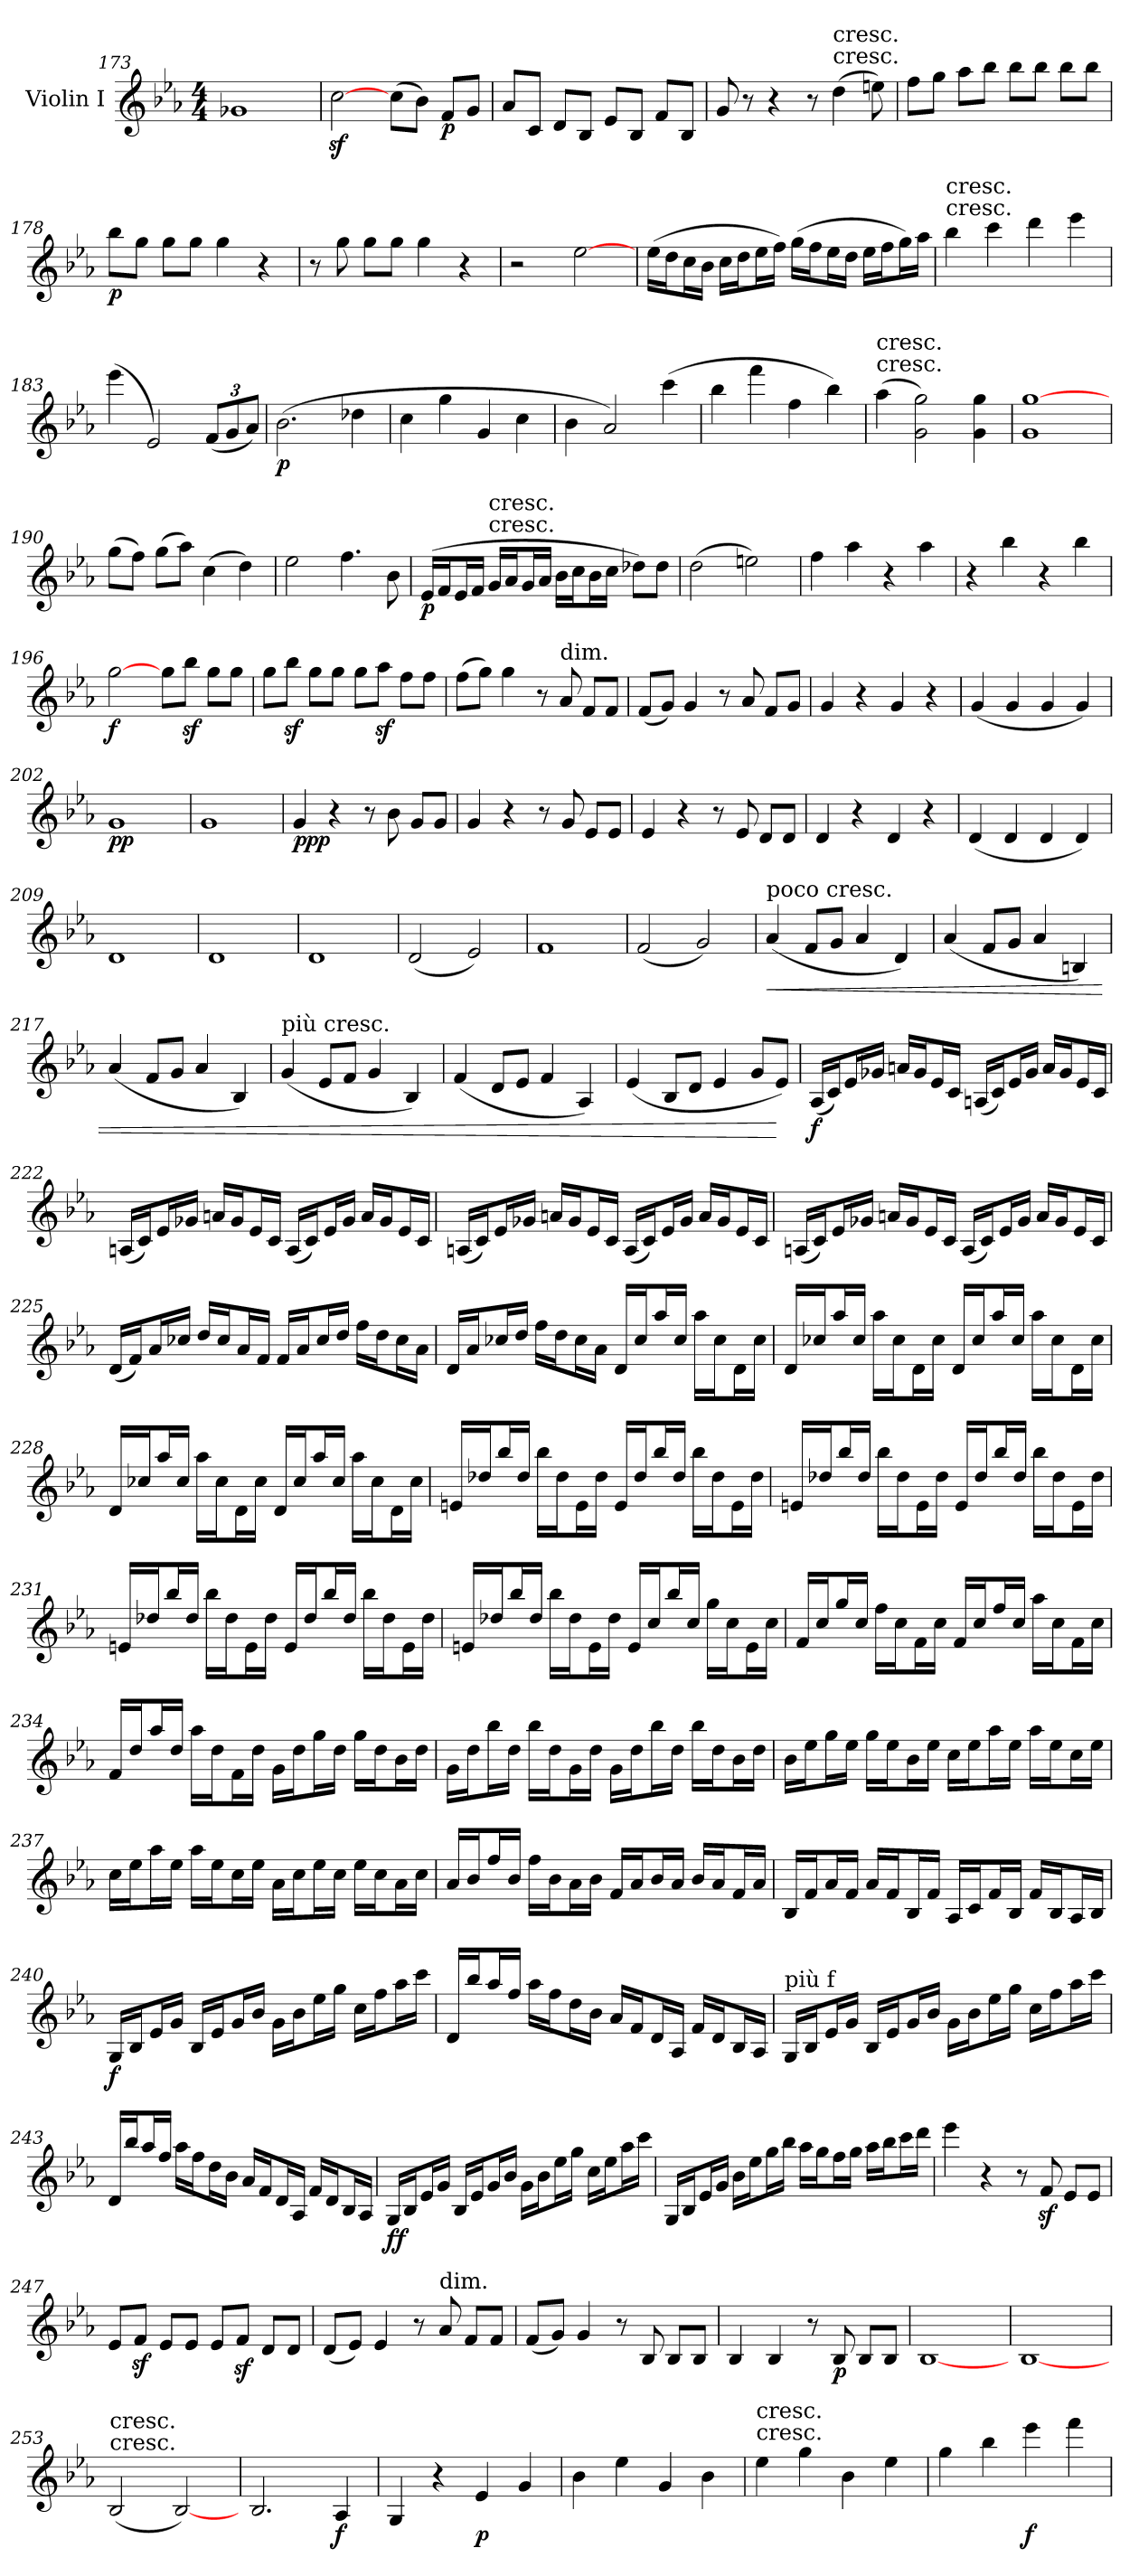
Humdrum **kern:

**kern	**dynam
*part1	*part1
*staff1	*staff1
*I"Violin I	*
*I'Vln	*
*clefG2	*
*k[b-e-a-]	*
*E-:	*
*M4/4	*
=173	=173
1g-X	.
=174	=174
[2ccz	.
(8cc\L	.
8b-\J)	.
8f/L	p
8g/J	.
=175	=175
8a-/L	.
8c/J	.
8d/L	.
8B-/J	.
8e-/L	.
8B-/J	.
8f/L	.
8B-/J	.
=176	=176
8g	.
8r	.
4r	.
8r	.
!LO:TX:t=cresc.	!
!LO:TX:a:t=cresc.	!
(4dd	.
8een)	.
=177	=177
8ff\L	.
8gg\J	.
8aa-\L	.
8bb-\J	.
8bb-\L	.
8bb-\J	.
8bb-\L	.
8bb-\J	.
=178	=178
8bb-\L	p
8gg\J	.
8gg\L	.
8gg\J	.
4gg	.
4r	.
=179	=179
8r	.
8gg	.
8gg\L	.
8gg\J	.
4gg	.
4r	.
=180	=180
2r	.
[2ee-	.
=181	=181
(16ee-\LL	.
16dd\J	.
16cc\L	.
16b-\JJ	.
16cc\LL	.
16dd\J	.
16ee-\L	.
16ff\JJ)	.
(16gg\LL	.
16ff\J	.
16ee-\L	.
16dd\JJ	.
16ee-\LL	.
16ff\J	.
16gg\L)	.
16aa-\JJ	.
=182	=182
!LO:TX:t=cresc.	!
!LO:TX:a:t=cresc.	!
4bb-	.
4ccc	.
4ddd	.
4eee-	.
=183	=183
(4eee-	.
2e-)	.
(12f/L	.
12g/	.
12a-/J)	.
=184	=184
(2.b-	p
4dd-X	.
=185	=185
4cc	.
4gg	.
4g	.
4cc	.
=186	=186
4b-	.
2a-)	.
(4ccc	.
=187	=187
4bb-	.
4fff	.
4ff	.
4bb-)	.
=188	=188
!LO:TX:t=cresc.	!
!LO:TX:a:t=cresc.	!
(4aa-	.
2g 2gg)	.
4g 4gg	.
=189	=189
1g [1gg	.
=190	=190
(8gg\L	.
8ff\J)	.
(8gg\L	.
8aa-\J)	.
(4cc	.
4dd)	.
=191	=191
2ee-	.
4.ff	.
8b-	.
=192	=192
(16e-/LL	p
16f/J	.
16e-/L	.
16f/JJ	.
!LO:TX:t=cresc.	!
!LO:TX:a:t=cresc.	!
16g/LL	.
16a-/J	.
16g/L	.
16a-/JJ	.
16b-\LL	.
16cc\J	.
16b-\L	.
16cc\JJ	.
8dd-X\L)	.
8dd-\J	.
=193	=193
(2dd	.
2een)	.
=194	=194
4ff	.
4aa-	.
4r	.
4aa-	.
=195	=195
4r	.
4bb-	.
4r	.
4bb-	.
=196	=196
[2gg	f
8gg\L	.
8bb-z\J	.
8gg\L	.
8gg\J	.
=197	=197
8gg\L	.
8bb-z\J	.
8gg\L	.
8gg\J	.
8gg\L	.
8aa-z\J	.
8ff\L	.
8ff\J	.
=198	=198
(8ff\L	.
8gg\J)	.
4gg	.
8r	.
!LO:TX:a:t=dim.	!
8a-	.
8f/L	.
8f/J	.
=199	=199
(8f/L	.
8g/J)	.
4g	.
8r	.
8a-	.
8f/L	.
8g/J	.
=200	=200
4g	.
4r	.
4g	.
4r	.
=201	=201
(4g	.
4g	.
4g	.
4g)	.
=202	=202
1g	pp
=203	=203
1g	.
=204	=204
4g	ppp
4r	.
8r	.
8b-	.
8g/L	.
8g/J	.
=205	=205
4g	.
4r	.
8r	.
8g	.
8e-/L	.
8e-/J	.
=206	=206
4e-	.
4r	.
8r	.
8e-	.
8d/L	.
8d/J	.
=207	=207
4d	.
4r	.
4d	.
4r	.
=208	=208
(4d	.
4d	.
4d	.
4d)	.
=209	=209
1d	.
=210	=210
1d	.
=211	=211
1d	.
=212	=212
(2d	.
2e-)	.
=213	=213
1f	.
=214	=214
(2f	.
2g)	.
=215	=215
!LO:TX:a:t=poco cresc.	!
!	!LO:HP:b
(4a-	<
8f/L	.
8g/J	.
4a-	.
4d)	.
=216	=216
(4a-	.
8f/L	.
8g/J	.
4a-	.
4Bn)	.
=217	=217
(4a-	.
8f/L	.
8g/J	.
4a-	.
4B-)	.
=218	=218
!LO:TX:a:t=più cresc.	!
(4g	.
8e-/L	.
8f/J	.
4g	.
4B-)	.
=219	=219
(4f	.
8d/L	.
8e-/J	.
4f	.
4A-)	.
=220	=220
(4e-	.
8B-/L	.
8d/J	.
4e-	.
8g/L	.
8e-/J)	[
=221	=221
(16A-/LL	f
16c/J)	.
16e-/L	.
16g-X/JJ	.
16an/LL	.
16g-/J	.
16e-/L	.
16c/JJ	.
(16An/LL	.
16c/J)	.
16e-/L	.
16g-/JJ	.
16a/LL	.
16g-/J	.
16e-/L	.
16c/JJ	.
=222	=222
(16An/LL	.
16c/J)	.
16e-/L	.
16g-X/JJ	.
16an/LL	.
16g-/J	.
16e-/L	.
16c/JJ	.
(16A/LL	.
16c/J)	.
16e-/L	.
16g-/JJ	.
16a/LL	.
16g-/J	.
16e-/L	.
16c/JJ	.
=223	=223
(16An/LL	.
16c/J)	.
16e-/L	.
16g-X/JJ	.
16an/LL	.
16g-/J	.
16e-/L	.
16c/JJ	.
(16A/LL	.
16c/J)	.
16e-/L	.
16g-/JJ	.
16a/LL	.
16g-/J	.
16e-/L	.
16c/JJ	.
=224	=224
(16An/LL	.
16c/J)	.
16e-/L	.
16g-X/JJ	.
16an/LL	.
16g-/J	.
16e-/L	.
16c/JJ	.
(16A/LL	.
16c/J)	.
16e-/L	.
16g-/JJ	.
16a/LL	.
16g-/J	.
16e-/L	.
16c/JJ	.
=225	=225
(16d/LL	.
16f/J)	.
16a-/L	.
16cc-X/JJ	.
16dd/LL	.
16cc-/J	.
16a-/L	.
16f/JJ	.
16f/LL	.
16a-/J	.
16cc-/L	.
16dd/JJ	.
16ff\LL	.
16dd\J	.
16cc-\L	.
16a-\JJ	.
=226	=226
16d/LL	.
16a-/J	.
16cc-X/L	.
16dd/JJ	.
16ff\LL	.
16dd\J	.
16cc-\L	.
16a-\JJ	.
16d/LL	.
16cc-/J	.
16aa-/L	.
16cc-/JJ	.
16aa-\LL	.
16cc-\J	.
16d\L	.
16cc-\JJ	.
=227	=227
16d/LL	.
16cc-X/J	.
16aa-/L	.
16cc-/JJ	.
16aa-\LL	.
16cc-\J	.
16d\L	.
16cc-\JJ	.
16d/LL	.
16cc-/J	.
16aa-/L	.
16cc-/JJ	.
16aa-\LL	.
16cc-\J	.
16d\L	.
16cc-\JJ	.
=228	=228
16d/LL	.
16cc-X/J	.
16aa-/L	.
16cc-/JJ	.
16aa-\LL	.
16cc-\J	.
16d\L	.
16cc-\JJ	.
16d/LL	.
16cc-/J	.
16aa-/L	.
16cc-/JJ	.
16aa-\LL	.
16cc-\J	.
16d\L	.
16cc-\JJ	.
=229	=229
16en/LL	.
16dd-X/J	.
16bb-/L	.
16dd-/JJ	.
16bb-\LL	.
16dd-\J	.
16e\L	.
16dd-\JJ	.
16e/LL	.
16dd-/J	.
16bb-/L	.
16dd-/JJ	.
16bb-\LL	.
16dd-\J	.
16e\L	.
16dd-\JJ	.
=230	=230
16en/LL	.
16dd-X/J	.
16bb-/L	.
16dd-/JJ	.
16bb-\LL	.
16dd-\J	.
16e\L	.
16dd-\JJ	.
16e/LL	.
16dd-/J	.
16bb-/L	.
16dd-/JJ	.
16bb-\LL	.
16dd-\J	.
16e\L	.
16dd-\JJ	.
=231	=231
16en/LL	.
16dd-X/J	.
16bb-/L	.
16dd-/JJ	.
16bb-\LL	.
16dd-\J	.
16e\L	.
16dd-\JJ	.
16e/LL	.
16dd-/J	.
16bb-/L	.
16dd-/JJ	.
16bb-\LL	.
16dd-\J	.
16e\L	.
16dd-\JJ	.
=232	=232
16en/LL	.
16dd-X/J	.
16bb-/L	.
16dd-/JJ	.
16bb-\LL	.
16dd-\J	.
16e\L	.
16dd-\JJ	.
16e/LL	.
16cc/J	.
16bb-/L	.
16cc/JJ	.
16gg\LL	.
16cc\J	.
16e\L	.
16cc\JJ	.
=233	=233
16f/LL	.
16cc/J	.
16gg/L	.
16cc/JJ	.
16ff\LL	.
16cc\J	.
16f\L	.
16cc\JJ	.
16f/LL	.
16cc/J	.
16ff/L	.
16cc/JJ	.
16aa-\LL	.
16cc\J	.
16f\L	.
16cc\JJ	.
=234	=234
16f/LL	.
16dd/J	.
16aa-/L	.
16dd/JJ	.
16aa-\LL	.
16dd\J	.
16f\L	.
16dd\JJ	.
16g\LL	.
16dd\J	.
16gg\L	.
16dd\JJ	.
16gg\LL	.
16dd\J	.
16b-\L	.
16dd\JJ	.
=235	=235
16g\LL	.
16dd\J	.
16bb-\L	.
16dd\JJ	.
16bb-\LL	.
16dd\J	.
16g\L	.
16dd\JJ	.
16g\LL	.
16dd\J	.
16bb-\L	.
16dd\JJ	.
16bb-\LL	.
16dd\J	.
16b-\L	.
16dd\JJ	.
=236	=236
16b-\LL	.
16ee-\J	.
16gg\L	.
16ee-\JJ	.
16gg\LL	.
16ee-\J	.
16b-\L	.
16ee-\JJ	.
16cc\LL	.
16ee-\J	.
16aa-\L	.
16ee-\JJ	.
16aa-\LL	.
16ee-\J	.
16cc\L	.
16ee-\JJ	.
=237	=237
16cc\LL	.
16ee-\J	.
16aa-\L	.
16ee-\JJ	.
16aa-\LL	.
16ee-\J	.
16cc\L	.
16ee-\JJ	.
16a-\LL	.
16cc\J	.
16ee-\L	.
16cc\JJ	.
16ee-\LL	.
16cc\J	.
16a-\L	.
16cc\JJ	.
=238	=238
16a-/LL	.
16b-/J	.
16ff/L	.
16b-/JJ	.
16ff\LL	.
16b-\J	.
16a-\L	.
16b-\JJ	.
16f/LL	.
16a-/J	.
16b-/L	.
16a-/JJ	.
16b-/LL	.
16a-/J	.
16f/L	.
16a-/JJ	.
=239	=239
16B-/LL	.
16f/J	.
16a-/L	.
16f/JJ	.
16a-/LL	.
16f/J	.
16B-/L	.
16f/JJ	.
16A-/LL	.
16c/J	.
16f/L	.
16B-/JJ	.
16f/LL	.
16B-/J	.
16A-/L	.
16B-/JJ	.
=240	=240
16G/LL	f
16B-/J	.
16e-/L	.
16g/JJ	.
16B-/LL	.
16e-/J	.
16g/L	.
16b-/JJ	.
16g\LL	.
16b-\J	.
16ee-\L	.
16gg\JJ	.
16cc\LL	.
16ff\J	.
16aa-\L	.
16ccc\JJ	.
=241	=241
16d/LL	.
16bb-/J	.
16aa-/L	.
16ff/JJ	.
16aa-\LL	.
16ff\J	.
16dd\L	.
16b-\JJ	.
16a-/LL	.
16f/J	.
16d/L	.
16A-/JJ	.
16f/LL	.
16d/J	.
16B-/L	.
16A-/JJ	.
=242	=242
!LO:TX:a:t=più f	!
16G/LL	.
16B-/J	.
16e-/L	.
16g/JJ	.
16B-/LL	.
16e-/J	.
16g/L	.
16b-/JJ	.
16g\LL	.
16b-\J	.
16ee-\L	.
16gg\JJ	.
16cc\LL	.
16ff\J	.
16aa-\L	.
16ccc\JJ	.
=243	=243
16d/LL	.
16bb-/J	.
16aa-/L	.
16ff/JJ	.
16aa-\LL	.
16ff\J	.
16dd\L	.
16b-\JJ	.
16a-/LL	.
16f/J	.
16d/L	.
16A-/JJ	.
16f/LL	.
16d/J	.
16B-/L	.
16A-/JJ	.
=244	=244
16G/LL	ff
16B-/J	.
16e-/L	.
16g/JJ	.
16B-/LL	.
16e-/J	.
16g/L	.
16b-/JJ	.
16g\LL	.
16b-\J	.
16ee-\L	.
16gg\JJ	.
16cc\LL	.
16ee-\J	.
16aa-\L	.
16ccc\JJ	.
=245	=245
16G/LL	.
16B-/J	.
16e-/L	.
16g/JJ	.
16b-\LL	.
16ee-\J	.
16gg\L	.
16bb-\JJ	.
16aa-\LL	.
16gg\J	.
16ff\L	.
16gg\JJ	.
16aa-\LL	.
16bb-\J	.
16ccc\L	.
16ddd\JJ	.
=246	=246
4eee-	.
4r	.
8r	.
8fz	.
8e-/L	.
8e-/J	.
=247	=247
8e-/L	.
8fz/J	.
8e-/L	.
8e-/J	.
8e-/L	.
8fz/J	.
8d/L	.
8d/J	.
=248	=248
(8d/L	.
8e-/J)	.
4e-	.
8r	.
!LO:TX:a:t=dim.	!
8a-	.
8f/L	.
8f/J	.
=249	=249
(8f/L	.
8g/J)	.
4g	.
8r	.
8B-	.
8B-/L	.
8B-/J	.
=250	=250
4B-	.
4B-	.
8r	.
8B-	p
8B-/L	.
8B-/J	.
=251	=251
[1B-	.
=252	=252
[1B-	.
=253	=253
!LO:TX:t=cresc.	!
!LO:TX:a:t=cresc.	!
(2B-	.
[2B-)	.
=254	=254
2.B-	.
4A-	f
=255	=255
4G	.
4r	.
4e-	p
4g	.
=256	=256
4b-	.
4ee-	.
4g	.
4b-	.
=257	=257
!LO:TX:t=cresc.	!
!LO:TX:a:t=cresc.	!
4ee-	.
4gg	.
4b-	.
4ee-	.
=258	=258
4gg	.
4bb-	.
4eee-	f
4fff	.
=	=
*-	*-
